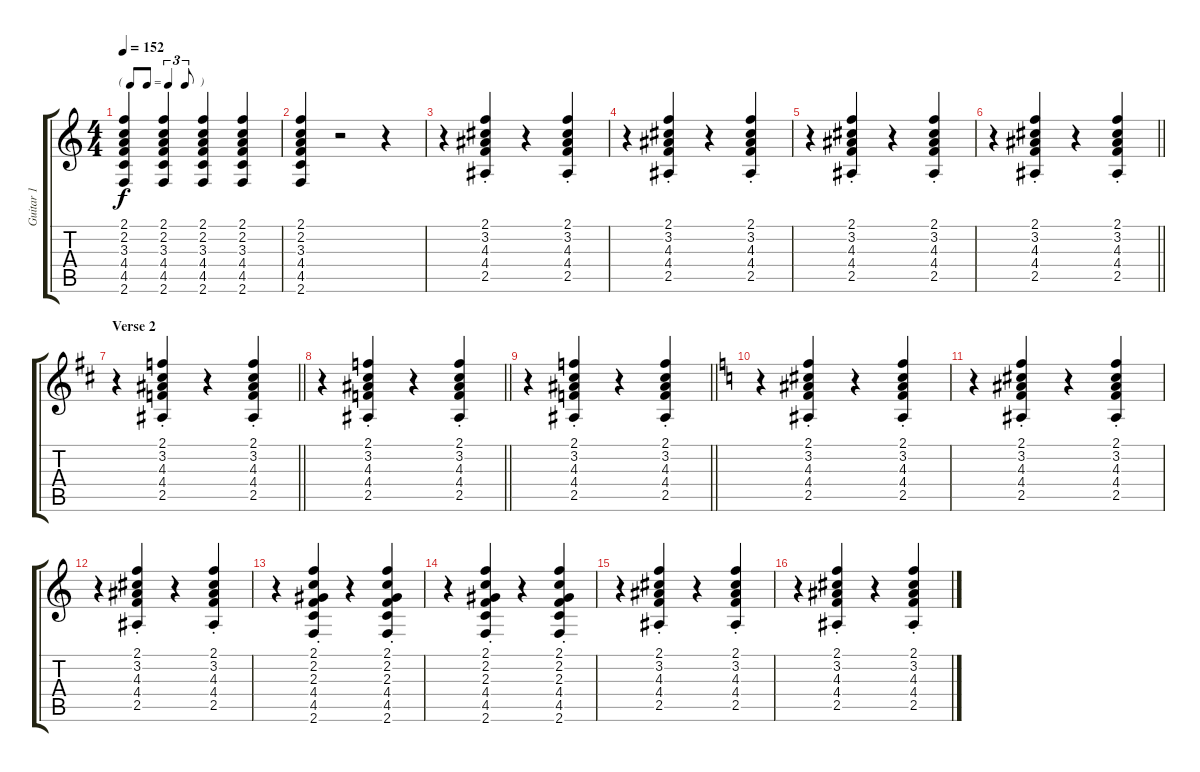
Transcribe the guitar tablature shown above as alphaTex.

\track ("Guitar 1" "Guitar 1") {instrument acousticguitarsteel}
\staff {score tabs}
\tuning (Eb4 Bb3 Gb3 Db3 Ab2 Eb2) {hide}
\ts (4 4)
\tf triplet8th
\tempo 152
\clef g2
\ks c
(2.1 2.2 3.3 4.4 4.5 2.6).4{dy f} (2.1 2.2 3.3 4.4 4.5 2.6).4 (2.1 2.2 3.3 4.4 4.5 2.6).4 (2.1 2.2 3.3 4.4 4.5 2.6).4 |
(2.1 2.2 3.3 4.4 4.5 2.6).4 r.2 r.4 |
r.4 (2.1{st} 3.2{st} 4.3{st} 4.4{st} 2.5{st}).4 r.4 (2.1{st} 3.2{st} 4.3{st} 4.4{st} 2.5{st}).4 |
r.4 (2.1{st} 3.2{st} 4.3{st} 4.4{st} 2.5{st}).4 r.4 (2.1{st} 3.2{st} 4.3{st} 4.4{st} 2.5{st}).4 |
r.4 (2.1{st} 3.2{st} 4.3{st} 4.4{st} 2.5{st}).4 r.4 (2.1{st} 3.2{st} 4.3{st} 4.4{st} 2.5{st}).4 |
\barLineRight lightlight
r.4 (2.1{st} 3.2{st} 4.3{st} 4.4{st} 2.5{st}).4 r.4 (2.1{st} 3.2{st} 4.3{st} 4.4{st} 2.5{st}).4 |
\section ("" "Verse 2")
\barLineRight lightlight
\ks d
r.4 (2.1{st} 3.2{st} 4.3{st} 4.4{st} 2.5{st}).4 r.4 (2.1{st} 3.2{st} 4.3{st} 4.4{st} 2.5{st}).4 |
\barLineRight lightlight
r.4 (2.1{st} 3.2{st} 4.3{st} 4.4{st} 2.5{st}).4 r.4 (2.1{st} 3.2{st} 4.3{st} 4.4{st} 2.5{st}).4 |
\barLineRight lightlight
r.4 (2.1{st} 3.2{st} 4.3{st} 4.4{st} 2.5{st}).4 r.4 (2.1{st} 3.2{st} 4.3{st} 4.4{st} 2.5{st}).4 |
\ks c
r.4 (2.1{st} 3.2{st} 4.3{st} 4.4{st} 2.5{st}).4 r.4 (2.1{st} 3.2{st} 4.3{st} 4.4{st} 2.5{st}).4 |
r.4 (2.1{st} 3.2{st} 4.3{st} 4.4{st} 2.5{st}).4 r.4 (2.1{st} 3.2{st} 4.3{st} 4.4{st} 2.5{st}).4 |
r.4 (2.1{st} 3.2{st} 4.3{st} 4.4{st} 2.5{st}).4 r.4 (2.1{st} 3.2{st} 4.3{st} 4.4{st} 2.5{st}).4 |
r.4 (2.1{st} 2.2{st} 2.3{st} 4.4{st} 4.5{st} 2.6{st}).4 r.4 (2.1{st} 2.2{st} 2.3{st} 4.4{st} 4.5{st} 2.6{st}).4 |
r.4 (2.1{st} 2.2{st} 2.3{st} 4.4{st} 4.5{st} 2.6{st}).4 r.4 (2.1{st} 2.2{st} 2.3{st} 4.4{st} 4.5{st} 2.6{st}).4 |
r.4 (2.1{st} 3.2{st} 4.3{st} 4.4{st} 2.5{st}).4 r.4 (2.1{st} 3.2{st} 4.3{st} 4.4{st} 2.5{st}).4 |
r.4 (2.1{st} 3.2{st} 4.3{st} 4.4{st} 2.5{st}).4 r.4 (2.1{st} 3.2{st} 4.3{st} 4.4{st} 2.5{st}).4
